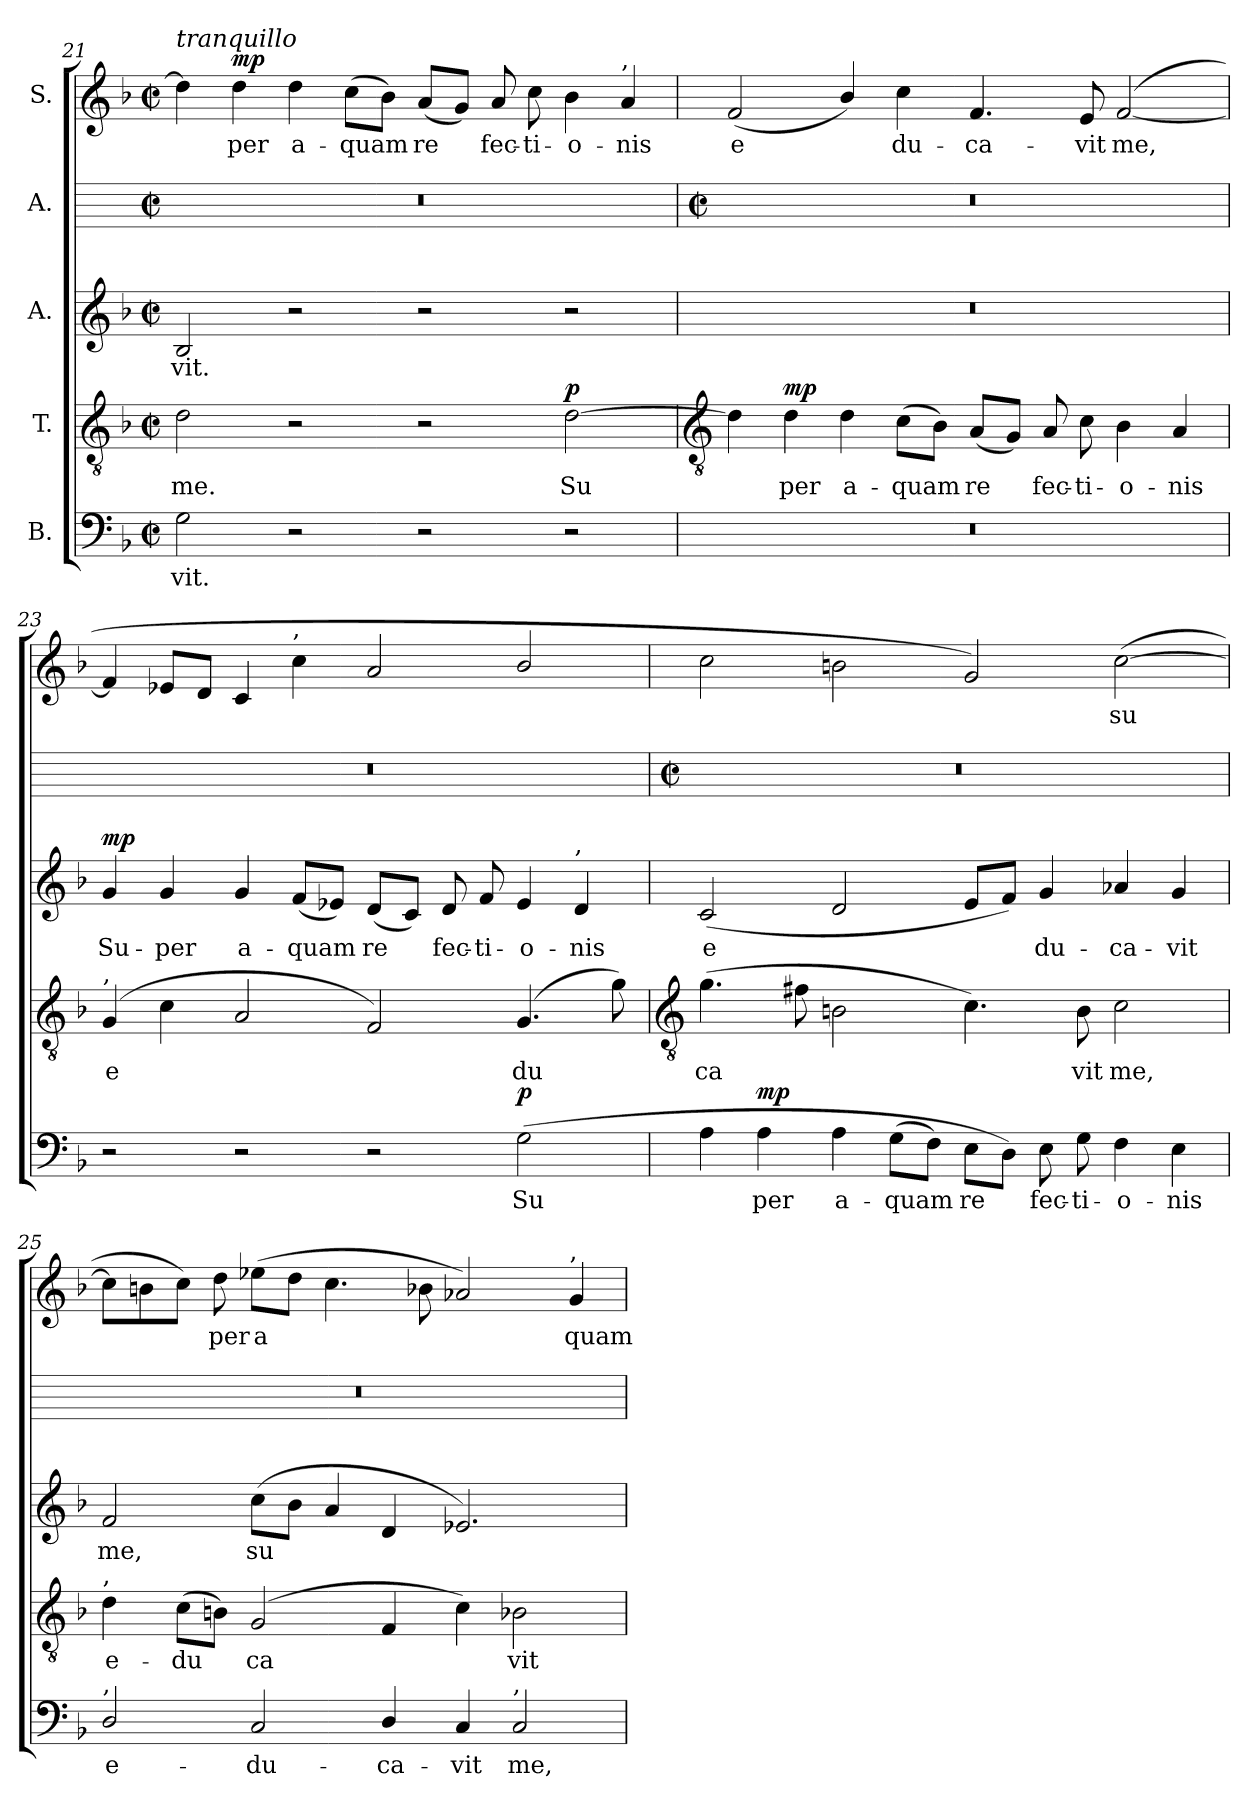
**kern	**text	**dynam	**kern	**text	**dynam	**kern	**text	**dynam	**kern	**kern	**text	**dynam
*part5	*part5	*part5	*part4	*part4	*part4	*part3	*part3	*part3	*part2	*part1	*part1	*part1
*staff5	*staff5	*staff5	*staff4	*staff4	*staff4	*staff3	*staff3	*staff3	*staff2	*staff1	*staff1	*staff1
*I"B.	*	*	*I"T.	*	*	*I"A.	*	*	*I"A.	*I"S.	*	*
*clefF4	*	*	*clefGv2	*	*	*clefG2	*	*	*	*clefG2	*	*
*k[b-]	*	*	*k[b-]	*	*	*k[b-]	*	*	*	*k[b-]	*	*
*F:	*	*	*F:	*	*	*F:	*	*	*	*F:	*	*
*M4/2	*	*	*M4/2	*	*	*M4/2	*	*	*M4/2	*M4/2	*	*
*met(c|)	*	*	*met(c|)	*	*	*met(c|)	*	*	*met(c|)	*met(c|)	*	*
=21	=21	=21	=21	=21	=21	=21	=21	=21	=21	=21	=21	=21
!	!	!	!	!	!	!	!	!	!	!LO:TX:a:i:t=tranquillo	!	!
!	!LO:LY:b	!	!	!LO:LY:b	!	!	!LO:LY:b	!	!	!	!	!
2G	vit.	.	2d	me.	.	2B-	vit.	.	0r	4dd]	.	.
!	!	!	!	!	!	!	!	!	!	!	!LO:LY:b	!LO:DY:a
.	.	.	.	.	.	.	.	.	.	4dd	per	mp
!	!	!	!	!	!	!	!	!	!	!	!LO:LY:b	!
2r	.	.	2r	.	.	2r	.	.	.	4dd	a-	.
!	!	!	!	!	!	!	!	!	!	!	!LO:LY:b	!
.	.	.	.	.	.	.	.	.	.	(>8ccL	-quam	.
.	.	.	.	.	.	.	.	.	.	8b-J)	.	.
!	!	!	!	!	!	!	!	!	!	!	!LO:LY:b	!
2r	.	.	2r	.	.	2r	.	.	.	(<8aL	re	.
.	.	.	.	.	.	.	.	.	.	8gJ)	.	.
!	!	!	!	!	!	!	!	!	!	!	!LO:LY:b	!
.	.	.	.	.	.	.	.	.	.	8a	fec-	.
!	!	!	!	!	!	!	!	!	!	!	!LO:LY:b	!
.	.	.	.	.	.	.	.	.	.	8cc	-ti-	.
!	!	!	!	!LO:LY:b	!LO:DY:a	!	!	!	!	!	!LO:LY:b	!
2r	.	.	[2d	Su	p	2r	.	.	.	4b-	-o-	.
!	!	!	!	!	!	!	!	!	!	!LO:TX:a:t=,	!	!
!	!	!	!	!	!	!	!	!	!	!	!LO:LY:b	!
.	.	.	.	.	.	.	.	.	.	4a	-nis	.
!!LO:LB:g=z
=22	=22	=22	=22	=22	=22	=22	=22	=22	=22	=22	=22	=22
*	*	*	*clefGv2	*	*	*	*	*	*	*	*	*
*	*	*	*	*	*	*	*	*	*M4/2	*	*	*
*	*	*	*	*	*	*	*	*	*met(c|)	*	*	*
!	!	!	!	!	!	!	!	!	!	!	!LO:LY:b	!
0r	.	.	4d]	.	.	0r	.	.	0r	(<2f	e	.
!	!	!	!	!LO:LY:b	!LO:DY:a	!	!	!	!	!	!	!
.	.	.	4d	per	mp	.	.	.	.	.	.	.
!	!	!	!	!LO:LY:b	!	!	!	!	!	!	!	!
.	.	.	4d	a-	.	.	.	.	.	4b-/)	.	.
!	!	!	!	!LO:LY:b	!	!	!	!	!	!	!LO:LY:b	!
.	.	.	(>8cL	-quam	.	.	.	.	.	4cc	du-	.
.	.	.	8B-J)	.	.	.	.	.	.	.	.	.
!	!	!	!	!LO:LY:b	!	!	!	!	!	!	!LO:LY:b	!
.	.	.	(<8AL	re	.	.	.	.	.	4.f	-ca-	.
.	.	.	8GJ)	.	.	.	.	.	.	.	.	.
!	!	!	!	!LO:LY:b	!	!	!	!	!	!	!	!
.	.	.	8A	fec-	.	.	.	.	.	.	.	.
!	!	!	!	!LO:LY:b	!	!	!	!	!	!	!LO:LY:b	!
.	.	.	8c	-ti-	.	.	.	.	.	8e	-vit	.
!	!	!	!	!LO:LY:b	!	!	!	!	!	!	!LO:LY:b	!
.	.	.	4B-	-o-	.	.	.	.	.	(>[2f	me,	.
!	!	!	!	!LO:LY:b	!	!	!	!	!	!	!	!
.	.	.	4A	-nis	.	.	.	.	.	.	.	.
=23	=23	=23	=23	=23	=23	=23	=23	=23	=23	=23	=23	=23
!	!	!	!LO:TX:a:t=,	!	!	!	!	!	!	!	!	!
!	!	!	!	!LO:LY:b	!	!	!LO:LY:b	!LO:DY:a	!	!	!	!
2r	.	.	(<4G	e	.	4g	Su-	mp	0r	4f]	.	.
!	!	!	!	!	!	!	!LO:LY:b	!	!	!	!	!
.	.	.	4c	.	.	4g	-per	.	.	8e-XL	.	.
.	.	.	.	.	.	.	.	.	.	8dJ	.	.
!	!	!	!	!	!	!	!LO:LY:b	!	!	!	!	!
2r	.	.	2A	.	.	4g	a-	.	.	4c	.	.
!	!	!	!	!	!	!	!	!	!	!LO:TX:a:t=,	!	!
!	!	!	!	!	!	!	!LO:LY:b	!	!	!	!	!
.	.	.	.	.	.	(<8fL	-quam	.	.	4cc	.	.
.	.	.	.	.	.	8e-XJ)	.	.	.	.	.	.
!	!	!	!	!	!	!	!LO:LY:b	!	!	!	!	!
2r	.	.	2F)	.	.	(<8dL	re	.	.	2a	.	.
.	.	.	.	.	.	8cJ)	.	.	.	.	.	.
!	!	!	!	!	!	!	!LO:LY:b	!	!	!	!	!
.	.	.	.	.	.	8d	fec-	.	.	.	.	.
!	!	!	!	!	!	!	!LO:LY:b	!	!	!	!	!
.	.	.	.	.	.	8f	-ti-	.	.	.	.	.
!	!LO:LY:b	!LO:DY:a	!	!LO:LY:b	!	!	!LO:LY:b	!	!	!	!	!
(>2G	Su	p	(>4.G	du	.	4e-	-o-	.	.	2b-/	.	.
!	!	!	!	!	!	!LO:TX:a:t=,	!	!	!	!	!	!
!	!	!	!	!	!	!	!LO:LY:b	!	!	!	!	!
.	.	.	.	.	.	4d	-nis	.	.	.	.	.
.	.	.	8g)	.	.	.	.	.	.	.	.	.
!!LO:LB:g=z
=24	=24	=24	=24	=24	=24	=24	=24	=24	=24	=24	=24	=24
*	*	*	*clefGv2	*	*	*	*	*	*	*	*	*
*	*	*	*	*	*	*	*	*	*M4/2	*	*	*
*	*	*	*	*	*	*	*	*	*met(c|)	*	*	*
!	!	!	!	!LO:LY:b	!	!	!LO:LY:b	!	!	!	!	!
4A	.	.	(>4.g	ca	.	(<2c	e	.	0r	2cc	.	.
!	!LO:LY:b	!LO:DY:a	!	!	!	!	!	!	!	!	!	!
4A	per	mp	.	.	.	.	.	.	.	.	.	.
.	.	.	8f#X	.	.	.	.	.	.	.	.	.
!	!LO:LY:b	!	!	!	!	!	!	!	!	!	!	!
4A	a-	.	2Bn	.	.	2d	.	.	.	2bn	.	.
!	!LO:LY:b	!	!	!	!	!	!	!	!	!	!	!
(>8GL	-quam	.	.	.	.	.	.	.	.	.	.	.
8FJ)	.	.	.	.	.	.	.	.	.	.	.	.
!	!LO:LY:b	!	!	!	!	!	!	!	!	!	!	!
8EL	re	.	4.c)	.	.	8eL	.	.	.	2g)	.	.
8DJ)	.	.	.	.	.	8fJ)	.	.	.	.	.	.
!	!LO:LY:b	!	!	!	!	!	!LO:LY:b	!	!	!	!	!
8E	fec-	.	.	.	.	4g	du-	.	.	.	.	.
!	!LO:LY:b	!	!	!LO:LY:b	!	!	!	!	!	!	!	!
8G	-ti-	.	8B	vit	.	.	.	.	.	.	.	.
!	!LO:LY:b	!	!	!LO:LY:b	!	!	!LO:LY:b	!	!	!	!LO:LY:b	!
4F	-o-	.	2c	me,	.	4a-X	-ca-	.	.	(>[2cc	su	.
!	!LO:LY:b	!	!	!	!	!	!LO:LY:b	!	!	!	!	!
4E	-nis	.	.	.	.	4g	-vit	.	.	.	.	.
=25	=25	=25	=25	=25	=25	=25	=25	=25	=25	=25	=25	=25
!	!	!	!LO:TX:a:t=,	!	!	!	!	!	!	!	!	!
!LO:TX:a:t=,	!	!	!	!	!	!	!	!	!	!	!	!
!	!LO:LY:b	!	!	!LO:LY:b	!	!	!LO:LY:b	!	!	!	!	!
2D/	e-	.	4d	e-	.	2f	me,	.	0r	8ccL]	.	.
.	.	.	.	.	.	.	.	.	.	8bn	.	.
!	!	!	!	!LO:LY:b	!	!	!	!	!	!	!	!
.	.	.	(>8cL	-du	.	.	.	.	.	8ccJ)	.	.
!	!	!	!	!	!	!	!	!	!	!	!LO:LY:b	!
.	.	.	8BnJ)	.	.	.	.	.	.	8dd	per	.
!	!LO:LY:b	!	!	!LO:LY:b	!	!	!LO:LY:b	!	!	!	!LO:LY:b	!
2C/	-du-	.	(<2G	ca	.	(>8ccL	su	.	.	(>8ee-XL	a	.
.	.	.	.	.	.	8b-J	.	.	.	8ddJ	.	.
.	.	.	.	.	.	4a	.	.	.	4.cc	.	.
!	!LO:LY:b	!	!	!	!	!	!	!	!	!	!	!
4D/	-ca-	.	4F	.	.	4d	.	.	.	.	.	.
.	.	.	.	.	.	.	.	.	.	8b-X	.	.
!	!LO:LY:b	!	!	!	!	!	!	!	!	!	!	!
4C	-vit	.	4c)	.	.	2.e-X)	.	.	.	2a-X)	.	.
!LO:TX:a:t=,	!	!	!	!	!	!	!	!	!	!	!	!
!	!LO:LY:b	!	!	!LO:LY:b	!	!	!	!	!	!	!	!
2C	me,	.	2B-X	vit	.	.	.	.	.	.	.	.
!	!	!	!	!	!	!	!	!	!	!LO:TX:a:t=,	!	!
!	!	!	!	!	!	!	!	!	!	!	!LO:LY:b	!
.	.	.	.	.	.	.	.	.	.	4g	quam	.
=	=	=	=	=	=	=	=	=	=	=	=	=
*-	*-	*-	*-	*-	*-	*-	*-	*-	*-	*-	*-	*-
